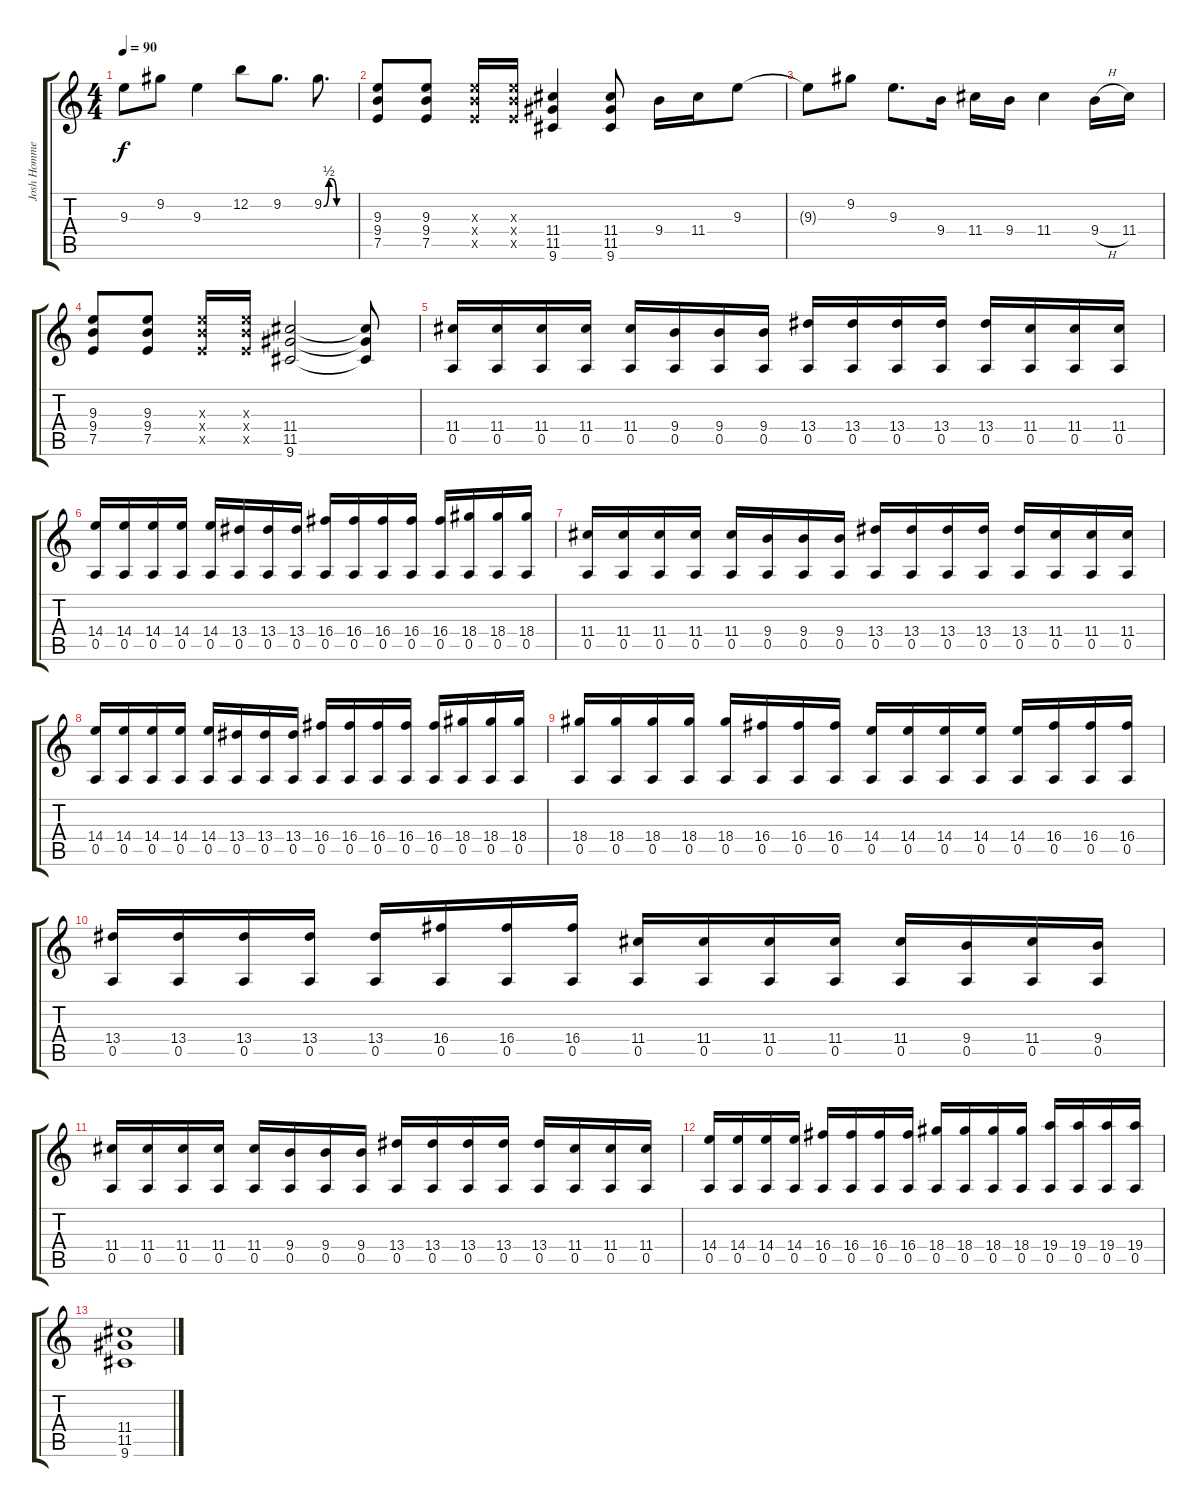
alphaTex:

\track ("Josh Homme" "Josh Homme") {instrument acousticguitarsteel}
\staff {score tabs}
\tuning (E4 B3 G3 D3 A2 E2) {hide}
\ts (4 4)
\tempo 90
\clef g2
\ks c
9.3{t}.8{dy f} 9.2.8 9.3.4 12.2.8 9.2.8{d} 9.2{be (custom 0 0 10 2 15 2 25 0 60 0)}.8{d} |
(9.3 9.4 7.5).8 (9.3 9.4 7.5).8 (9.3{x} 9.4{x} 7.5{x}).16 (9.3{x} 9.4{x} 7.5{x}).16 (11.4 11.5 9.6).4 (11.4 11.5 9.6).8 9.4.16 11.4.16 9.3.8 |
9.3{t}.8 9.2.8 9.3.8{d} 9.4.16 11.4.16 9.4.16 11.4.4 9.4{h}.16 11.4.16 |
(9.3 9.4 7.5).8 (9.3 9.4 7.5).8 (9.3{x} 9.4{x} 7.5{x}).16 (9.3{x} 9.4{x} 7.5{x}).16 (11.4 11.5 9.6).2 (11.4{t} 11.5{t} 9.6{t}).8 |
(11.4 0.5).16 (11.4 0.5).16 (11.4 0.5).16 (11.4 0.5).16 (11.4 0.5).16 (9.4 0.5).16 (9.4 0.5).16 (9.4 0.5).16 (13.4 0.5).16 (13.4 0.5).16 (13.4 0.5).16 (13.4 0.5).16 (13.4 0.5).16 (11.4 0.5).16 (11.4 0.5).16 (11.4 0.5).16 |
(14.4 0.5).16 (14.4 0.5).16 (14.4 0.5).16 (14.4 0.5).16 (14.4 0.5).16 (13.4 0.5).16 (13.4 0.5).16 (13.4 0.5).16 (16.4 0.5).16 (16.4 0.5).16 (16.4 0.5).16 (16.4 0.5).16 (16.4 0.5).16 (18.4 0.5).16 (18.4 0.5).16 (18.4 0.5).16 |
(11.4 0.5).16 (11.4 0.5).16 (11.4 0.5).16 (11.4 0.5).16 (11.4 0.5).16 (9.4 0.5).16 (9.4 0.5).16 (9.4 0.5).16 (13.4 0.5).16 (13.4 0.5).16 (13.4 0.5).16 (13.4 0.5).16 (13.4 0.5).16 (11.4 0.5).16 (11.4 0.5).16 (11.4 0.5).16 |
(14.4 0.5).16 (14.4 0.5).16 (14.4 0.5).16 (14.4 0.5).16 (14.4 0.5).16 (13.4 0.5).16 (13.4 0.5).16 (13.4 0.5).16 (16.4 0.5).16 (16.4 0.5).16 (16.4 0.5).16 (16.4 0.5).16 (16.4 0.5).16 (18.4 0.5).16 (18.4 0.5).16 (18.4 0.5).16 |
(18.4 0.5).16 (18.4 0.5).16 (18.4 0.5).16 (18.4 0.5).16 (18.4 0.5).16 (16.4 0.5).16 (16.4 0.5).16 (16.4 0.5).16 (14.4 0.5).16 (14.4 0.5).16 (14.4 0.5).16 (14.4 0.5).16 (14.4 0.5).16 (16.4 0.5).16 (16.4 0.5).16 (16.4 0.5).16 |
(13.4 0.5).16 (13.4 0.5).16 (13.4 0.5).16 (13.4 0.5).16 (13.4 0.5).16 (16.4 0.5).16 (16.4 0.5).16 (16.4 0.5).16 (11.4 0.5).16 (11.4 0.5).16 (11.4 0.5).16 (11.4 0.5).16 (11.4 0.5).16 (9.4 0.5).16 (11.4 0.5).16 (9.4 0.5).16 |
(11.4 0.5).16 (11.4 0.5).16 (11.4 0.5).16 (11.4 0.5).16 (11.4 0.5).16 (9.4 0.5).16 (9.4 0.5).16 (9.4 0.5).16 (13.4 0.5).16 (13.4 0.5).16 (13.4 0.5).16 (13.4 0.5).16 (13.4 0.5).16 (11.4 0.5).16 (11.4 0.5).16 (11.4 0.5).16 |
(14.4 0.5).16 (14.4 0.5).16 (14.4 0.5).16 (14.4 0.5).16 (16.4 0.5).16 (16.4 0.5).16 (16.4 0.5).16 (16.4 0.5).16 (18.4 0.5).16 (18.4 0.5).16 (18.4 0.5).16 (18.4 0.5).16 (19.4 0.5).16 (19.4 0.5).16 (19.4 0.5).16 (19.4 0.5).16 |
(11.4 11.5 9.6).1
